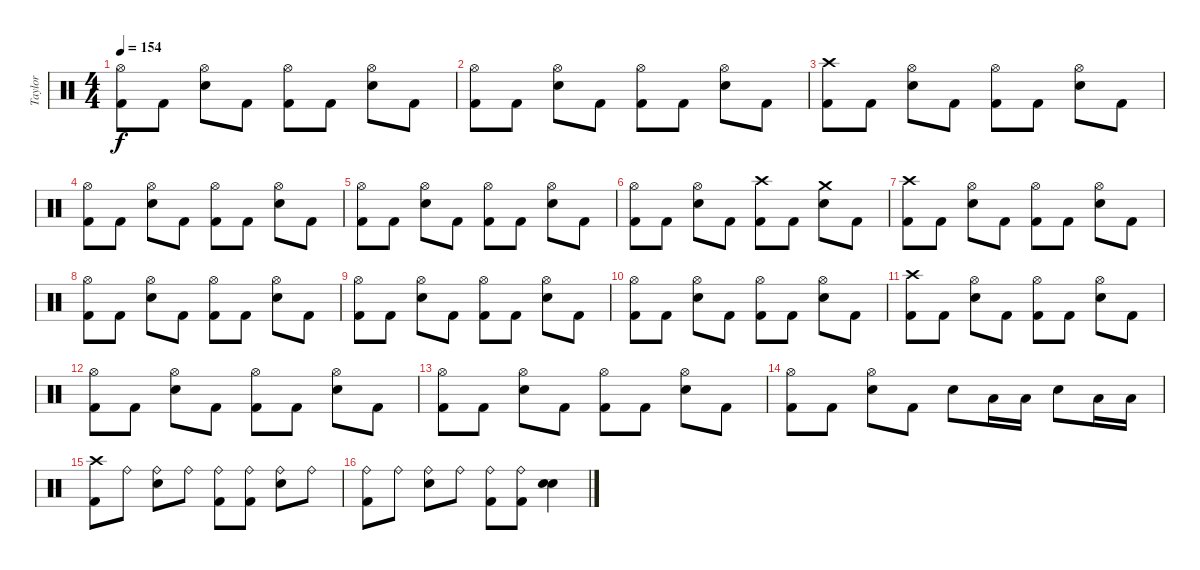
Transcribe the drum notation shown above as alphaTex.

\track ("Taylor" "Taylor") {instrument percussion}
\staff {score}
\articulation defaults
\ts (4 4)
\tempo 154
\clef neutral
\ks c
("Hi-Hat (open)" "Kick (hit) 2").8{dy f} "Kick (hit) 2".8 ("Hi-Hat (open)" "Snare (hit) 2").8 "Kick (hit) 2".8 ("Hi-Hat (open)" "Kick (hit) 2").8 "Kick (hit) 2".8 ("Hi-Hat (open)" "Snare (hit) 2").8 "Kick (hit) 2".8 |
("Hi-Hat (open)" "Kick (hit) 2").8 "Kick (hit) 2".8 ("Hi-Hat (open)" "Snare (hit) 2").8 "Kick (hit) 2".8 ("Hi-Hat (open)" "Kick (hit) 2").8 "Kick (hit) 2".8 ("Hi-Hat (open)" "Snare (hit) 2").8 "Kick (hit) 2".8 |
("Crash high (hit)" "Kick (hit) 2").8 "Kick (hit) 2".8 ("Hi-Hat (open)" "Snare (hit) 2").8 "Kick (hit) 2".8 ("Hi-Hat (open)" "Kick (hit) 2").8 "Kick (hit) 2".8 ("Hi-Hat (open)" "Snare (hit) 2").8 "Kick (hit) 2".8 |
("Hi-Hat (open)" "Kick (hit) 2").8 "Kick (hit) 2".8 ("Hi-Hat (open)" "Snare (hit) 2").8 "Kick (hit) 2".8 ("Hi-Hat (open)" "Kick (hit) 2").8 "Kick (hit) 2".8 ("Hi-Hat (open)" "Snare (hit) 2").8 "Kick (hit) 2".8 |
("Hi-Hat (open)" "Kick (hit) 2").8 "Kick (hit) 2".8 ("Hi-Hat (open)" "Snare (hit) 2").8 "Kick (hit) 2".8 ("Hi-Hat (open)" "Kick (hit) 2").8 "Kick (hit) 2".8 ("Hi-Hat (open)" "Snare (hit) 2").8 "Kick (hit) 2".8 |
("Hi-Hat (open)" "Kick (hit) 2").8 "Kick (hit) 2".8 ("Hi-Hat (open)" "Snare (hit) 2").8 "Kick (hit) 2".8 ("Crash high (hit)" "Kick (hit) 2").8 "Kick (hit) 2".8 ("Crash medium (hit)" "Snare (hit) 2").8 "Kick (hit) 2".8 |
("Crash high (hit)" "Kick (hit) 2").8 "Kick (hit) 2".8 ("Hi-Hat (open)" "Snare (hit) 2").8 "Kick (hit) 2".8 ("Hi-Hat (open)" "Kick (hit) 2").8 "Kick (hit) 2".8 ("Hi-Hat (open)" "Snare (hit) 2").8 "Kick (hit) 2".8 |
("Hi-Hat (open)" "Kick (hit) 2").8 "Kick (hit) 2".8 ("Hi-Hat (open)" "Snare (hit) 2").8 "Kick (hit) 2".8 ("Hi-Hat (open)" "Kick (hit) 2").8 "Kick (hit) 2".8 ("Hi-Hat (open)" "Snare (hit) 2").8 "Kick (hit) 2".8 |
("Hi-Hat (open)" "Kick (hit) 2").8 "Kick (hit) 2".8 ("Hi-Hat (open)" "Snare (hit) 2").8 "Kick (hit) 2".8 ("Hi-Hat (open)" "Kick (hit) 2").8 "Kick (hit) 2".8 ("Hi-Hat (open)" "Snare (hit) 2").8 "Kick (hit) 2".8 |
("Hi-Hat (open)" "Kick (hit) 2").8 "Kick (hit) 2".8 ("Hi-Hat (open)" "Snare (hit) 2").8 "Kick (hit) 2".8 ("Hi-Hat (open)" "Kick (hit) 2").8 "Kick (hit) 2".8 ("Hi-Hat (open)" "Snare (hit) 2").8 "Kick (hit) 2".8 |
("Crash high (hit)" "Kick (hit) 2").8 "Kick (hit) 2".8 ("Hi-Hat (open)" "Snare (hit) 2").8 "Kick (hit) 2".8 ("Hi-Hat (open)" "Kick (hit) 2").8 "Kick (hit) 2".8 ("Hi-Hat (open)" "Snare (hit) 2").8 "Kick (hit) 2".8 |
("Hi-Hat (open)" "Kick (hit) 2").8 "Kick (hit) 2".8 ("Hi-Hat (open)" "Snare (hit) 2").8 "Kick (hit) 2".8 ("Hi-Hat (open)" "Kick (hit) 2").8 "Kick (hit) 2".8 ("Hi-Hat (open)" "Snare (hit) 2").8 "Kick (hit) 2".8 |
("Hi-Hat (open)" "Kick (hit) 2").8 "Kick (hit) 2".8 ("Hi-Hat (open)" "Snare (hit) 2").8 "Kick (hit) 2".8 ("Hi-Hat (open)" "Kick (hit) 2").8 "Kick (hit) 2".8 ("Hi-Hat (open)" "Snare (hit) 2").8 "Kick (hit) 2".8 |
("Hi-Hat (open)" "Kick (hit) 2").8 "Kick (hit) 2".8 ("Hi-Hat (open)" "Snare (hit) 2").8 "Kick (hit) 2".8 "Snare (hit) 2".8 "Low Tom (hit)".16 "Low Tom (hit)".16 "Snare (hit) 2".8 "Low Tom (hit)".16 "Low Tom (hit)".16 |
("Crash high (hit)" "Kick (hit) 2").8 "Ride (bell)".8 ("Ride (bell)" "Snare (hit) 2").8 "Ride (bell)".8 ("Ride (bell)" "Kick (hit) 2").8 ("Ride (bell)" "Kick (hit) 2").8 ("Ride (bell)" "Snare (hit) 2").8 "Ride (bell)".8 |
("Ride (bell)" "Kick (hit) 2").8 "Ride (bell)".8 ("Ride (bell)" "Snare (hit) 2").8 "Ride (bell)".8 ("Ride (bell)" "Kick (hit) 2").8 ("Ride (bell)" "Kick (hit) 2").8 ("Snare (hit) 2" "Snare (hit) 2").4
